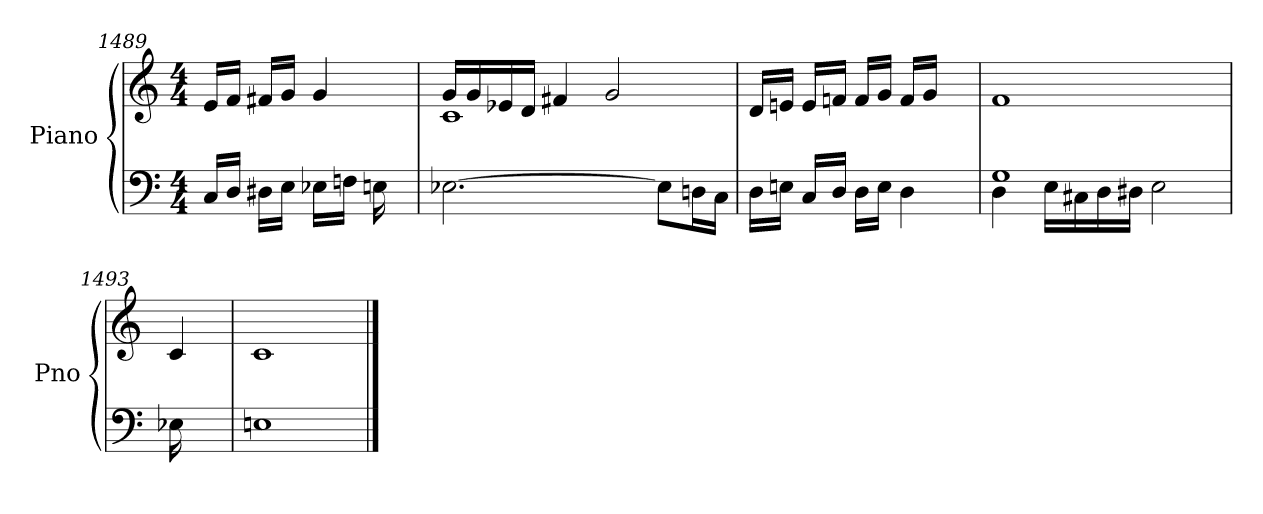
**kern	**kern
*part1	*part1
*staff2	*staff1
*I"Piano	*
*I'Pno	*
!!LO:LB:g=z
*clefF4	*clefG2
*k[]	*k[]
*M4/4	*M4/4
=1489	=1489
16C/LL	16e/LL
16D/JJ	16f/JJ
16D#X\LL	16f#X/LL
16E\JJ	16g/JJ
16E-X\LL	4g/
16Fn\JJ	.
16En\	.
16ryy	.
=1490	=1490
*	*^
[2.E-X\	16g/LL	1c
.	16g/	.
.	16e-X/	.
.	16d/JJ	.
.	4f#X/	.
.	2g/	.
8E-\L]	.	.
16Dn\L	.	.
16C\JJ	.	.
*	*v	*v
=1491	=1491
16D\LL	16d/LL
16En\JJ	16en/JJ
16C/LL	16e/LL
16D/JJ	16fn/JJ
16D\LL	16f/LL
16E\JJ	16g/JJ
4D\	16f/LL
.	16g/JJ
.	8ryy
!!LO:LB:g=z
=1492	=1492
*^	*
1G	4D\	1f
.	16E\LL	.
.	16C#X\	.
.	16D\	.
.	16D#X\JJ	.
.	2E\	.
*v	*v	*
=1493	=1493
16E-X\	4c/
8.ryy	.
=1494	=1494
1En	1c
==	==
*-	*-
